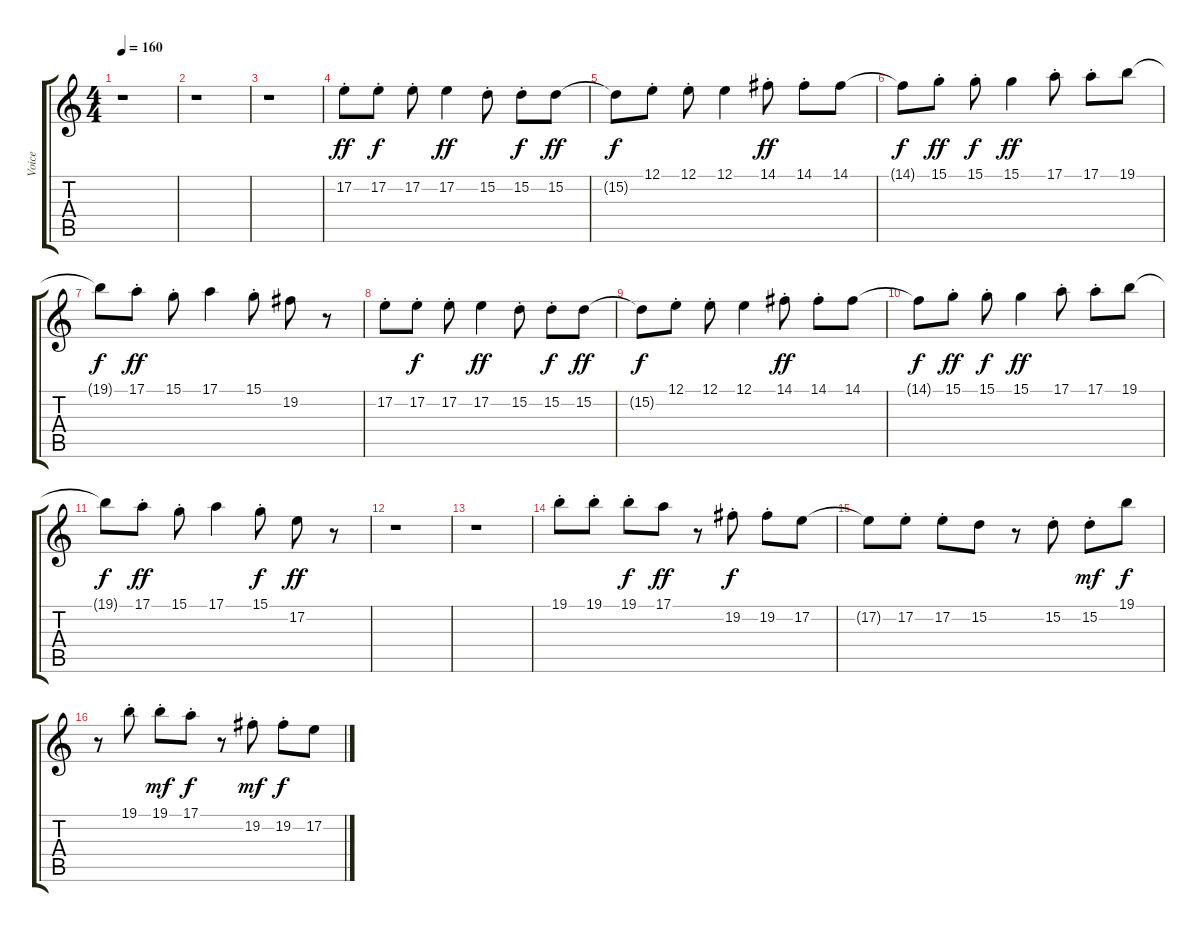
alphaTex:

\track ("Voice" "Voice") {instrument lead3calliope}
\staff {score tabs}
\tuning (E4 B3 G3 D3 A2 E2) {hide}
\ts (4 4)
\tempo 160
\clef g2
\ks c
r.1{dy ff} |
r.1 |
r.1 |
17.2{st}.8 17.2{st}.8{dy f} 17.2{st}.8 17.2.4{dy ff} 15.2{st}.8 15.2{st}.8{dy f} 15.2.8{dy ff} |
15.2{t}.8{dy f} 12.1{st}.8 12.1{st}.8 12.1.4 14.1{st}.8{dy ff} 14.1{st}.8 14.1.8 |
14.1{t}.8{dy f} 15.1{st}.8{dy ff} 15.1{st}.8{dy f} 15.1.4{dy ff} 17.1{st}.8 17.1{st}.8 19.1.8 |
19.1{t}.8{dy f} 17.1{st}.8{dy ff} 15.1{st}.8 17.1.4 15.1{st}.8 19.2.8 r.8 |
17.2{st}.8 17.2{st}.8{dy f} 17.2{st}.8 17.2.4{dy ff} 15.2{st}.8 15.2{st}.8{dy f} 15.2.8{dy ff} |
15.2{t}.8{dy f} 12.1{st}.8 12.1{st}.8 12.1.4 14.1{st}.8{dy ff} 14.1{st}.8 14.1.8 |
14.1{t}.8{dy f} 15.1{st}.8{dy ff} 15.1{st}.8{dy f} 15.1.4{dy ff} 17.1{st}.8 17.1{st}.8 19.1.8 |
19.1{t}.8{dy f} 17.1{st}.8{dy ff} 15.1{st}.8 17.1.4 15.1{st}.8{dy f} 17.2.8{dy ff} r.8 |
r.1 |
r.1 |
19.1{st}.8 19.1{st}.8 19.1{st}.8{dy f} 17.1.8{dy ff} r.8 19.2{st}.8{dy f} 19.2{st}.8 17.2.8 |
17.2{t}.8 17.2{st}.8 17.2{st}.8 15.2.8 r.8 15.2{st}.8 15.2{st}.8{dy mf} 19.1.8{dy f} |
r.8 19.1{st}.8 19.1{st}.8{dy mf} 17.1{st}.8{dy f} r.8 19.2{st}.8{dy mf} 19.2{st}.8{dy f} 17.2.8
